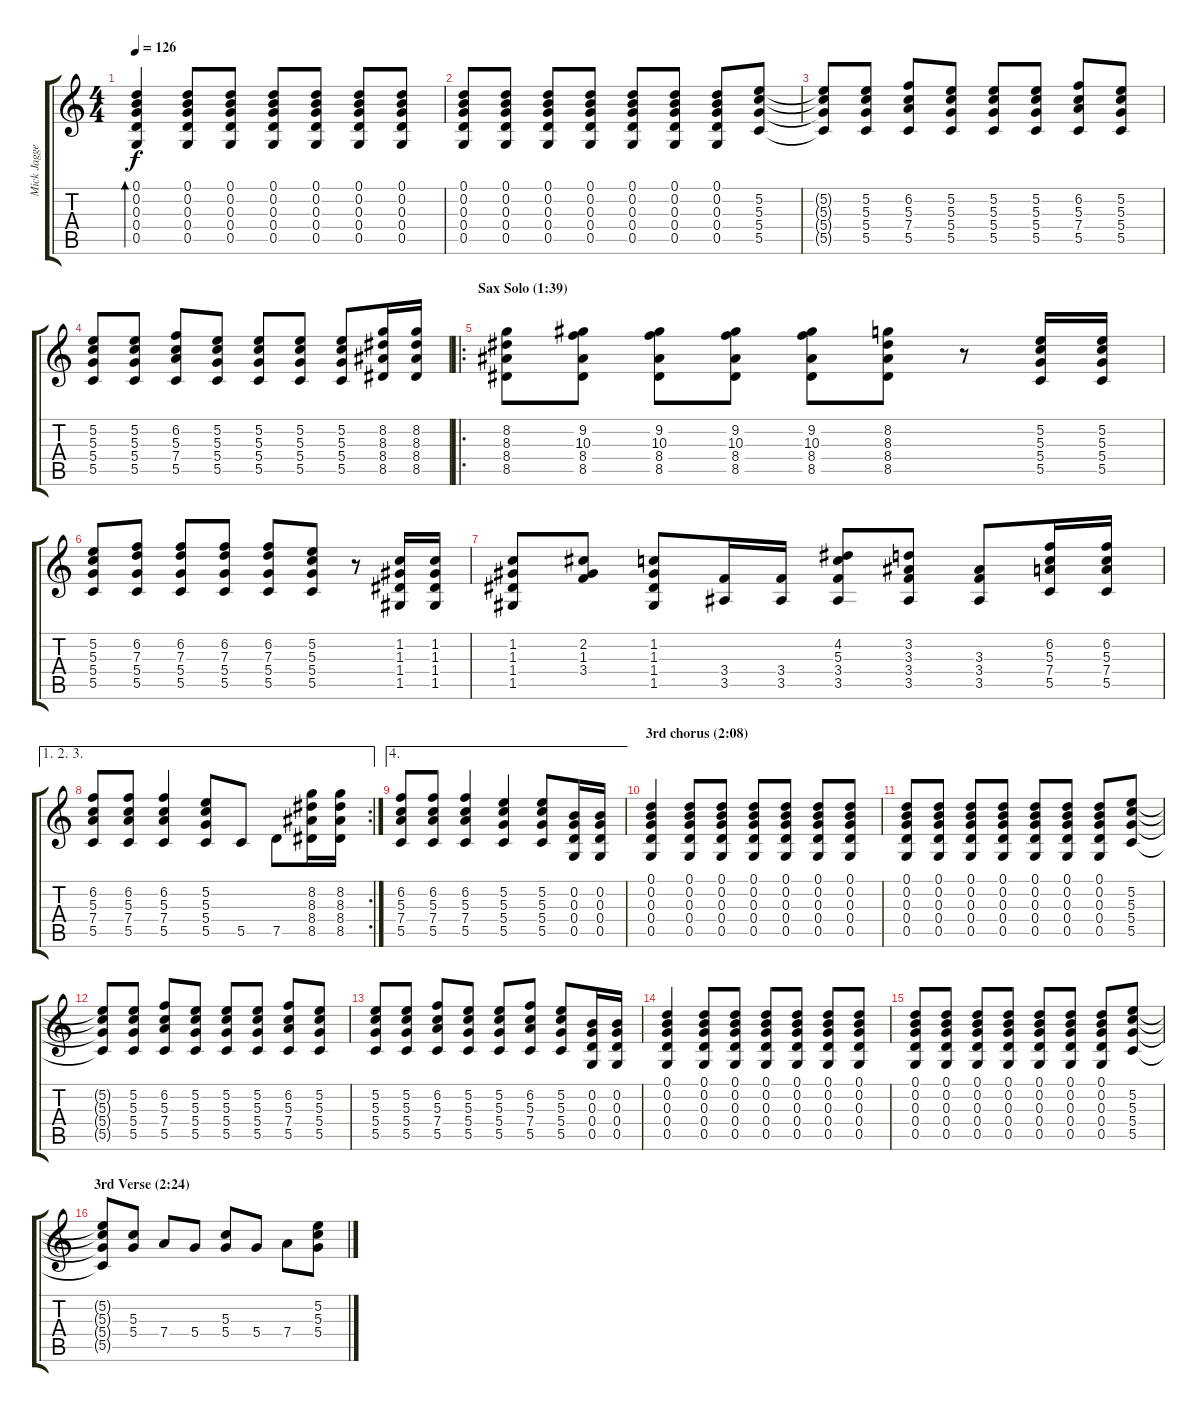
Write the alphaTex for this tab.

\track ("Mick Jagger" "Mick Jagge") {instrument acousticguitarsteel}
\staff {score tabs}
\tuning (D4 B3 G3 D3 G2 D2) {hide}
\ts (4 4)
\tempo 126
\clef g2
\ks c
(0.1 0.2 0.3 0.4 0.5).4{bd 60 dy f} (0.1 0.2 0.3 0.4 0.5).8 (0.1 0.2 0.3 0.4 0.5).8 (0.1 0.2 0.3 0.4 0.5).8 (0.1 0.2 0.3 0.4 0.5).8 (0.1 0.2 0.3 0.4 0.5).8 (0.1 0.2 0.3 0.4 0.5).8 |
(0.1 0.2 0.3 0.4 0.5).8 (0.1 0.2 0.3 0.4 0.5).8 (0.1 0.2 0.3 0.4 0.5).8 (0.1 0.2 0.3 0.4 0.5).8 (0.1 0.2 0.3 0.4 0.5).8 (0.1 0.2 0.3 0.4 0.5).8 (0.1 0.2 0.3 0.4 0.5).8 (5.2 5.3 5.4 5.5).8 |
(5.2{t} 5.3{t} 5.4{t} 5.5{t}).8 (5.2 5.3 5.4 5.5).8 (6.2 5.3 7.4 5.5).8 (5.2 5.3 5.4 5.5).8 (5.2 5.3 5.4 5.5).8 (5.2 5.3 5.4 5.5).8 (6.2 5.3 7.4 5.5).8 (5.2 5.3 5.4 5.5).8 |
(5.2 5.3 5.4 5.5).8 (5.2 5.3 5.4 5.5).8 (6.2 5.3 7.4 5.5).8 (5.2 5.3 5.4 5.5).8 (5.2 5.3 5.4 5.5).8 (5.2 5.3 5.4 5.5).8 (5.2 5.3 5.4 5.5).8 (8.2 8.3 8.4 8.5).16 (8.2 8.3 8.4 8.5).16 |
\ro
\section ("" "Sax Solo (1:39)")
(8.2 8.3 8.4 8.5).8 (9.2 10.3 8.4 8.5).8 (9.2 10.3 8.4 8.5).8 (9.2 10.3 8.4 8.5).8 (9.2 10.3 8.4 8.5).8 (8.2 8.3 8.4 8.5).8 r.8 (5.2 5.3 5.4 5.5).16 (5.2 5.3 5.4 5.5).16 |
(5.2 5.3 5.4 5.5).8 (6.2 7.3 5.4 5.5).8 (6.2 7.3 5.4 5.5).8 (6.2 7.3 5.4 5.5).8 (6.2 7.3 5.4 5.5).8 (5.2 5.3 5.4 5.5).8 r.8 (1.2 1.3 1.4 1.5).16 (1.2 1.3 1.4 1.5).16 |
(1.2 1.3 1.4 1.5).8 (2.2 1.3 3.4).8 (1.2 1.3 1.4 1.5).8 (3.4 3.5).16 (3.4 3.5).16 (4.2 5.3 3.4 3.5).8 (3.2 3.3 3.4 3.5).8 (3.3 3.4 3.5).8 (6.2 5.3 7.4 5.5).16 (6.2 5.3 7.4 5.5).16 |
\ae (1 2 3)
\rc 2
(6.2 5.3 7.4 5.5).8 (6.2 5.3 7.4 5.5).8 (6.2 5.3 7.4 5.5).4 (5.2 5.3 5.4 5.5).8 5.5.8 7.5.8 (8.2 8.3 8.4 8.5).16 (8.2 8.3 8.4 8.5).16 |
\ae 4
(6.2 5.3 7.4 5.5).8 (6.2 5.3 7.4 5.5).8 (6.2 5.3 7.4 5.5).4 (5.2 5.3 5.4 5.5).4 (5.2 5.3 5.4 5.5).8 (0.2 0.3 0.4 0.5).16 (0.2 0.3 0.4 0.5).16 |
\section ("" "3rd chorus (2:08)")
(0.1 0.2 0.3 0.4 0.5).4 (0.1 0.2 0.3 0.4 0.5).8 (0.1 0.2 0.3 0.4 0.5).8 (0.1 0.2 0.3 0.4 0.5).8 (0.1 0.2 0.3 0.4 0.5).8 (0.1 0.2 0.3 0.4 0.5).8 (0.1 0.2 0.3 0.4 0.5).8 |
(0.1 0.2 0.3 0.4 0.5).8 (0.1 0.2 0.3 0.4 0.5).8 (0.1 0.2 0.3 0.4 0.5).8 (0.1 0.2 0.3 0.4 0.5).8 (0.1 0.2 0.3 0.4 0.5).8 (0.1 0.2 0.3 0.4 0.5).8 (0.1 0.2 0.3 0.4 0.5).8 (5.2 5.3 5.4 5.5).8 |
(5.2{t} 5.3{t} 5.4{t} 5.5{t}).8 (5.2 5.3 5.4 5.5).8 (6.2 5.3 7.4 5.5).8 (5.2 5.3 5.4 5.5).8 (5.2 5.3 5.4 5.5).8 (5.2 5.3 5.4 5.5).8 (6.2 5.3 7.4 5.5).8 (5.2 5.3 5.4 5.5).8 |
(5.2 5.3 5.4 5.5).8 (5.2 5.3 5.4 5.5).8 (6.2 5.3 7.4 5.5).8 (5.2 5.3 5.4 5.5).8 (5.2 5.3 5.4 5.5).8 (6.2 5.3 7.4 5.5).8 (5.2 5.3 5.4 5.5).8 (0.2 0.3 0.4 0.5).16 (0.2 0.3 0.4 0.5).16 |
(0.1 0.2 0.3 0.4 0.5).4 (0.1 0.2 0.3 0.4 0.5).8 (0.1 0.2 0.3 0.4 0.5).8 (0.1 0.2 0.3 0.4 0.5).8 (0.1 0.2 0.3 0.4 0.5).8 (0.1 0.2 0.3 0.4 0.5).8 (0.1 0.2 0.3 0.4 0.5).8 |
(0.1 0.2 0.3 0.4 0.5).8 (0.1 0.2 0.3 0.4 0.5).8 (0.1 0.2 0.3 0.4 0.5).8 (0.1 0.2 0.3 0.4 0.5).8 (0.1 0.2 0.3 0.4 0.5).8 (0.1 0.2 0.3 0.4 0.5).8 (0.1 0.2 0.3 0.4 0.5).8 (5.2 5.3 5.4 5.5).8 |
\section ("" "3rd Verse (2:24)")
(5.2{t} 5.3{t} 5.4{t} 5.5{t}).8 (5.3 5.4).8 7.4.8 5.4.8 (5.3 5.4).8 5.4.8 7.4.8 (5.2 5.3 5.4).8
